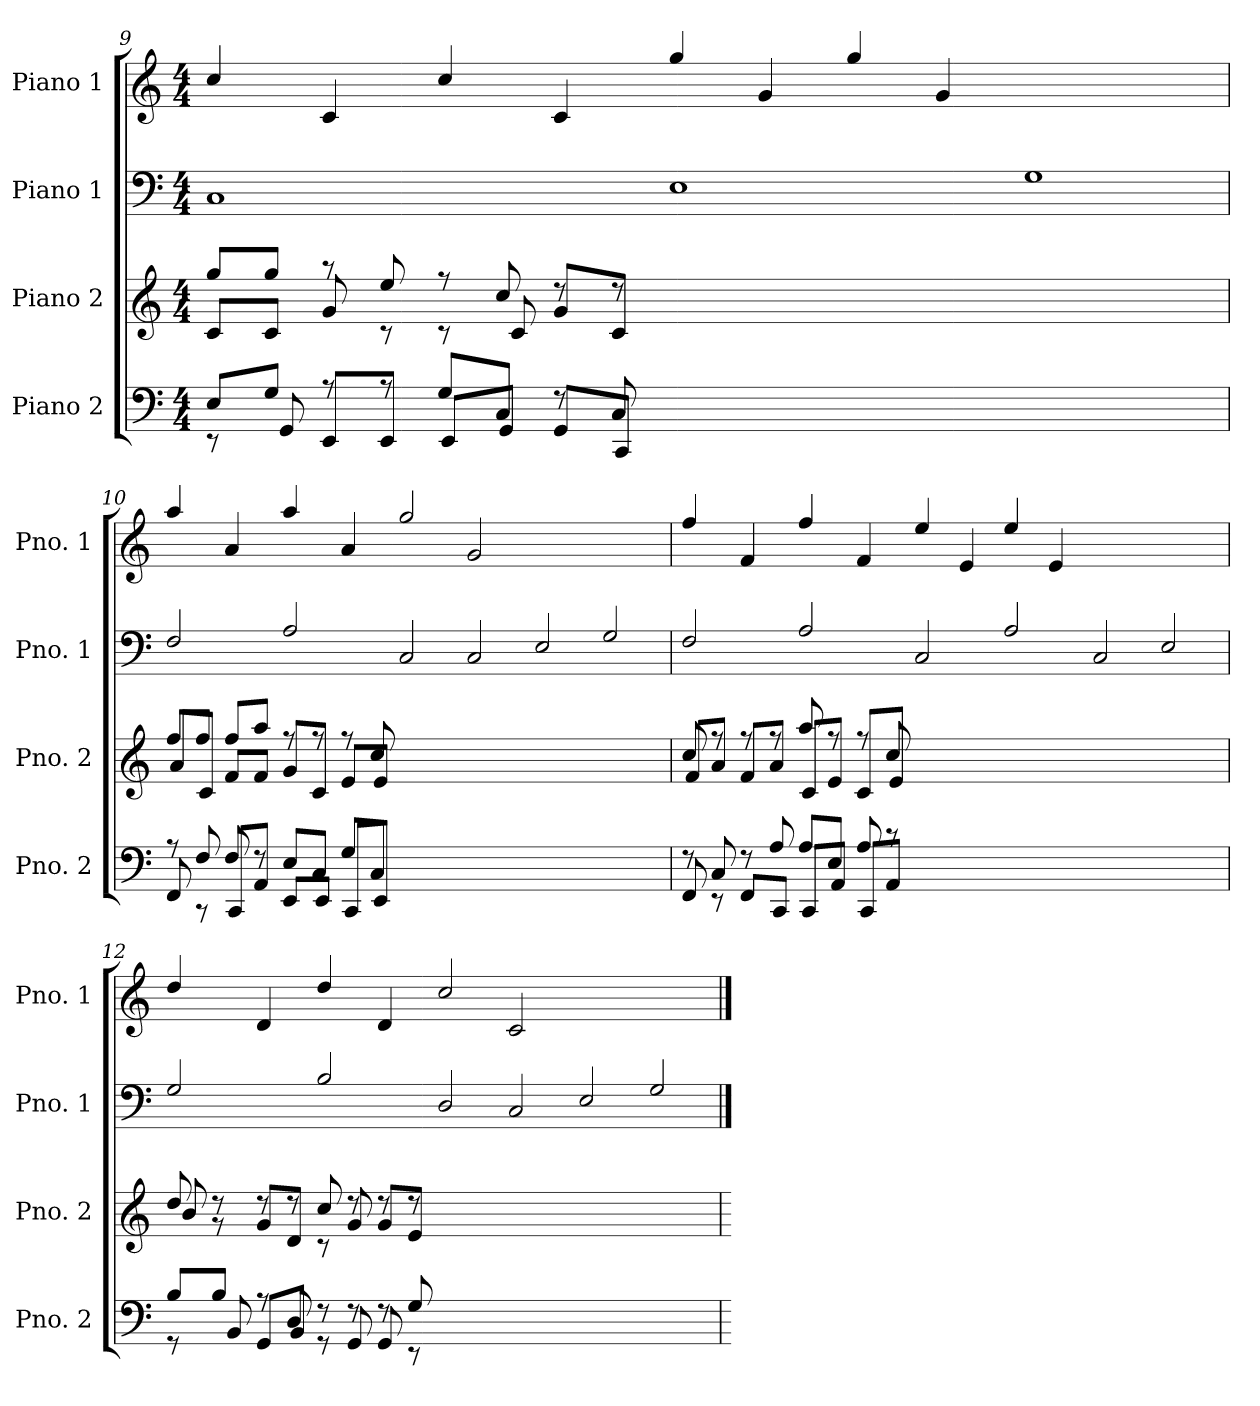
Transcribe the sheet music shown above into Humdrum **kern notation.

**kern	**kern	**kern	**kern
*part4	*part3	*part2	*part1
*staff4	*staff3	*staff2	*staff1
*I"Piano 2	*I"Piano 2	*I"Piano 1	*I"Piano 1
*I'Pno. 2	*I'Pno. 2	*I'Pno. 1	*I'Pno. 1
*clefF4	*clefG2	*clefF4	*clefG2
*k[]	*k[]	*k[]	*k[]
*M4/4	*M4/4	*M4/4	*M4/4
=9	=9	=9	=9
*^	*^	*	*
8E/L	8r	8gg/L	8c/L	1C/	4cc/
8G/J	8GG/	8gg/J	8c/J	.	.
8r	8EE/L	8r	8g/	.	4c/
8r	8EE/J	8ee/	8r	.	.
8G/L	8EE/L	8r	8r	.	4cc/
8C/J	8GG/J	8cc/	8c/	.	.
8r	8GG/L	8r	8g/L	.	4c/
8C/	8CC/J	8r	8c/J	.	.
0ryy	0ryy	0ryy	0ryy	1E/	4gg/
.	.	.	.	.	4g/
.	.	.	.	.	4gg/
.	.	.	.	.	4g/
.	.	.	.	1G/	1ryy
=10	=10	=10	=10	=10	=10
8r	8FF/	8ff/L	8a/L	2F/	4aa/
8F/	8r	8ff/J	8c/J	.	.
8F/	8CC/L	8ff/L	8f/L	.	4a/
8r	8AA/J	8aa/J	8f/J	.	.
8E/L	8EE/L	8r	8g/L	2A/	4aa/
8C/J	8EE/J	8r	8c/J	.	.
8G/L	8CC/L	8r	8e/L	.	4a/
8C/J	8EE/J	8cc/	8e/J	.	.
0ryy	0ryy	0ryy	0ryy	2C/	2gg/
.	.	.	.	2C/	2g/
.	.	.	.	2E/	1ryy
.	.	.	.	2G/	.
=11	=11	=11	=11	=11	=11
8r	8FF/	8cc/	8f/L	2F/	4ff/
8C/	8r	8r	8a/J	.	.
8r	8FF/L	8r	8f/L	.	4f/
8A/	8CC/J	8r	8a/J	.	.
8A/L	8CC/L	8aa/	8c/L	2A/	4ff/
8E/J	8AA/J	8r	8e/J	.	.
8A/	8CC/L	8r	8c/L	.	4f/
8r	8AA/J	8cc/	8e/J	.	.
0ryy	0ryy	0ryy	0ryy	2C/	4ee/
.	.	.	.	.	4e/
.	.	.	.	2A/	4ee/
.	.	.	.	.	4e/
.	.	.	.	2C/	1ryy
.	.	.	.	2E/	.
=12	=12	=12	=12	=12	=12
8B/L	8r	8dd/	8b/	2G/	4dd/
8B/J	8BB/	8r	8r	.	.
8r	8GG/L	8r	8g/L	.	4d/
8D/	8BB/J	8r	8d/J	.	.
8r	8r	8cc/	8r	2B/	4dd/
8r	8GG/	8r	8g/	.	.
8r	8GG/	8r	8g/L	.	4d/
8G/	8r	8r	8e/J	.	.
0ryy	0ryy	0ryy	0ryy	2D/	2cc/
.	.	.	.	2C/	2c/
.	.	.	.	2E/	1ryy
.	.	.	.	2G/	.
*v	*v	*	*	*	*
*	*v	*v	*	*
=	=	==	==
*-	*-	*-	*-
